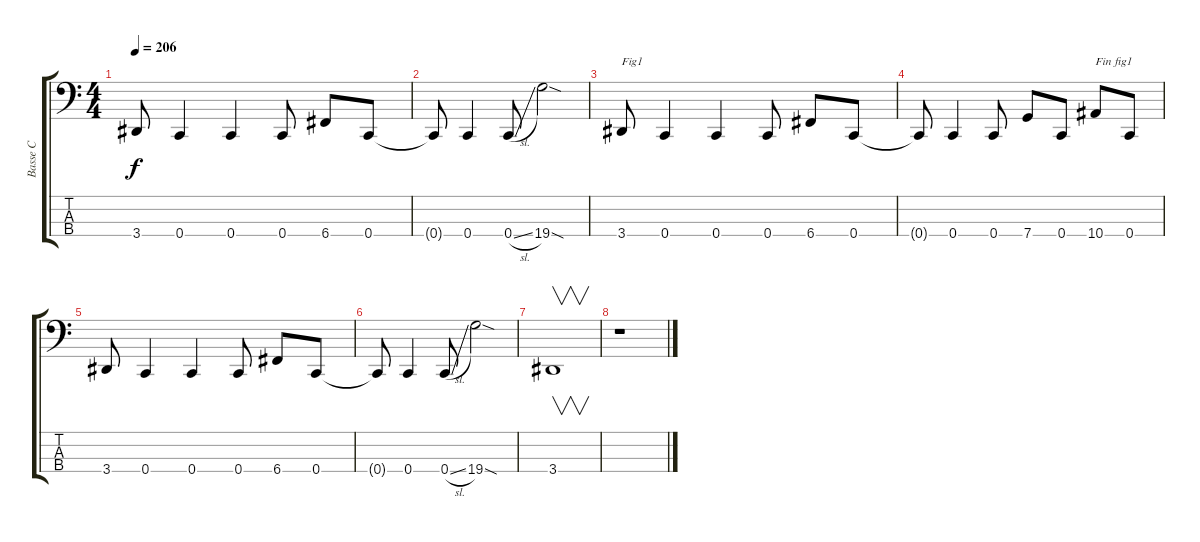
\track ("Basse C" "Basse C") {instrument electricbassfinger}
\staff {score tabs}
\tuning (Eb2 Bb1 F1 C1) {hide}
\ts (4 4)
\tempo 206
\clef f4
\ks c
3.4.8{dy f} 0.4.4 0.4.4 0.4.8 6.4.8 0.4.8 |
0.4{t}.8 0.4.4 0.4{sl}.8 19.4{sod}.2 |
3.4.8{txt "Fig1"} 0.4.4 0.4.4 0.4.8 6.4.8 0.4.8 |
0.4{t}.8 0.4.4 0.4.8 7.4.8 0.4.8 10.4.8{txt "Fin fig1"} 0.4.8 |
3.4.8 0.4.4 0.4.4 0.4.8 6.4.8 0.4.8 |
0.4{t}.8 0.4.4 0.4{sl}.8 19.4{sod}.2 |
3.4.1{v} |
r.1
